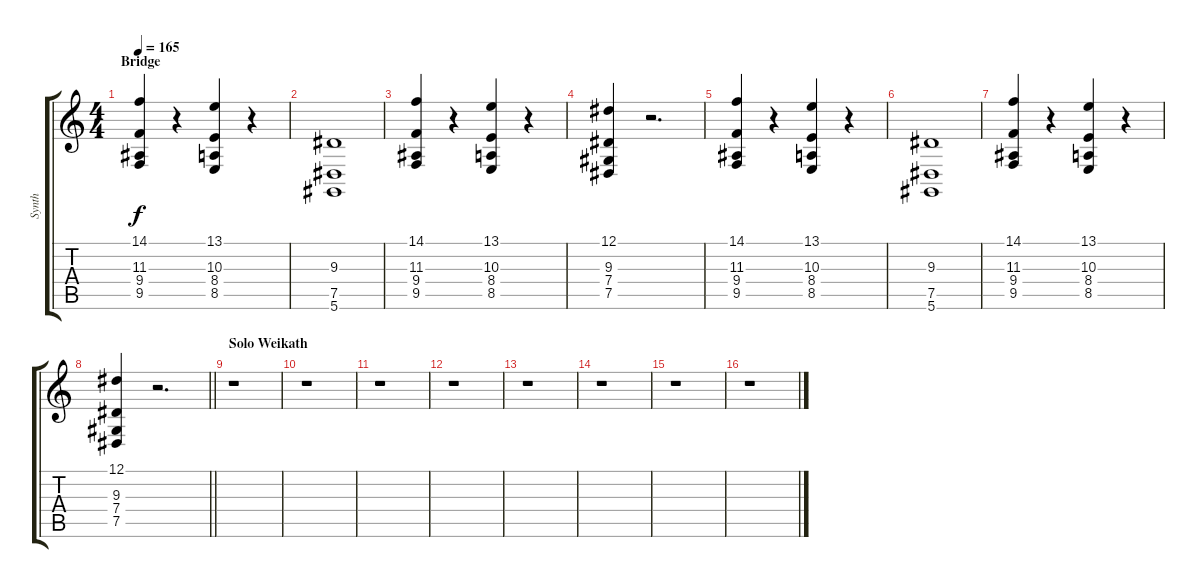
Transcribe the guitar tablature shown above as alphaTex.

\track ("Synth" "Synth") {instrument stringensemble1}
\staff {score tabs}
\tuning (Eb4 Bb3 Gb3 Db3 Ab2 Eb2) {hide}
\ts (4 4)
\section ("" "Bridge")
\tempo 165
\clef g2
\ks c
(14.1 11.3 9.4 9.5).4{dy f volume 10} r.4 (13.1 10.3 8.4 8.5).4 r.4 |
(9.3 7.5 5.6).1 |
(14.1 11.3 9.4 9.5).4 r.4 (13.1 10.3 8.4 8.5).4 r.4 |
(12.1 9.3 7.4 7.5).4 r.2{d} |
(14.1 11.3 9.4 9.5).4 r.4 (13.1 10.3 8.4 8.5).4 r.4 |
(9.3 7.5 5.6).1 |
(14.1 11.3 9.4 9.5).4 r.4 (13.1 10.3 8.4 8.5).4 r.4 |
\barLineRight lightlight
(12.1 9.3 7.4 7.5).4 r.2{d} |
\section ("" "Solo Weikath")
r.1 |
r.1 |
r.1 |
r.1 |
r.1 |
r.1 |
r.1 |
r.1
